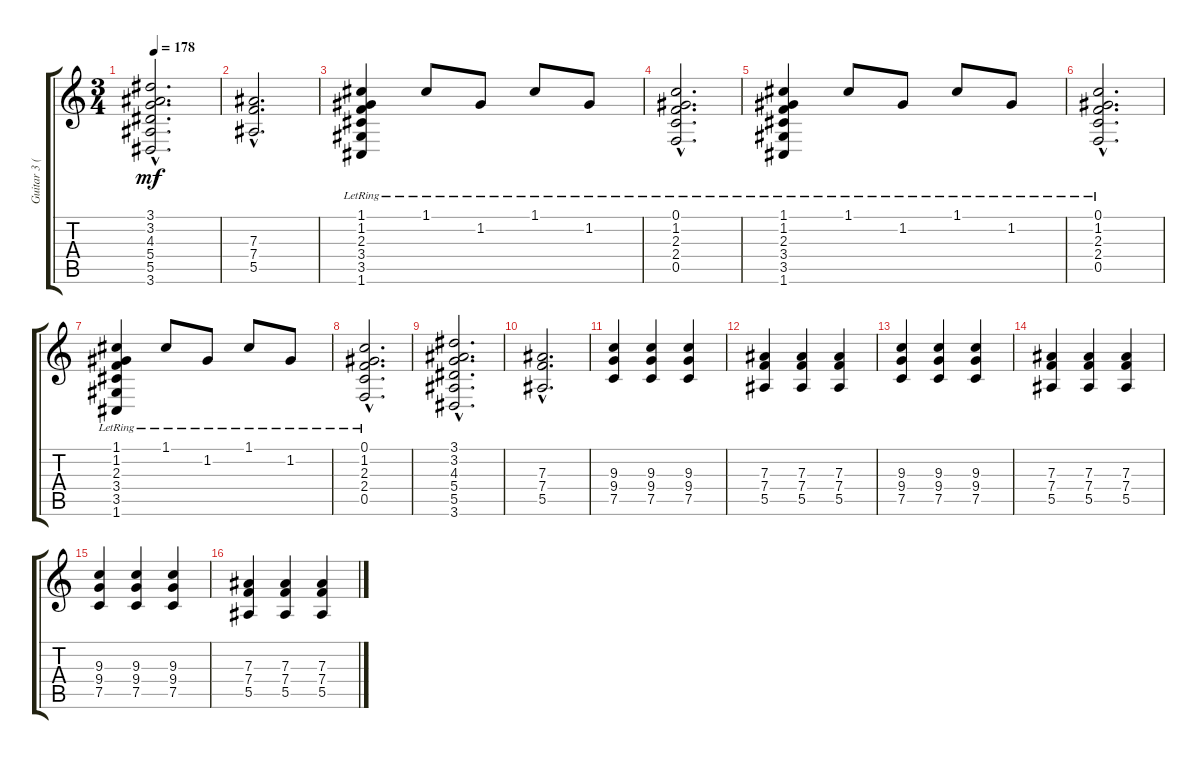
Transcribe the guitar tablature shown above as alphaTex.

\track ("Guitar 3 (Rhytm)" "Guitar 3 (") {instrument distortionguitar}
\staff {score tabs}
\tuning (C4 G3 Eb3 Bb2 F2 C2) {hide}
\ts (3 4)
\tempo 178
\clef g2
\ks c
(3.1{hac} 3.2{hac} 4.3{hac} 5.4{hac} 5.5{hac} 3.6{hac}).2{d dy mf} |
(7.3{hac} 7.4{hac} 5.5{hac}).2{d} |
(1.1{lr} 1.2{lr} 2.3{lr} 3.4{lr} 3.5{lr} 1.6{lr}).4 1.1{lr}.8 1.2{lr}.8 1.1{lr}.8 1.2{lr}.8 |
(0.1{hac lr} 1.2{hac lr} 2.3{hac lr} 2.4{hac lr} 0.5{hac lr}).2{d} |
(1.1{lr} 1.2{lr} 2.3{lr} 3.4{lr} 3.5{lr} 1.6{lr}).4 1.1{lr}.8 1.2{lr}.8 1.1{lr}.8 1.2{lr}.8 |
(0.1{hac lr} 1.2{hac lr} 2.3{hac lr} 2.4{hac lr} 0.5{hac lr}).2{d} |
(1.1{lr} 1.2{lr} 2.3{lr} 3.4{lr} 3.5{lr} 1.6{lr}).4 1.1{lr}.8 1.2{lr}.8 1.1{lr}.8 1.2{lr}.8 |
(0.1{hac lr} 1.2{hac lr} 2.3{hac lr} 2.4{hac lr} 0.5{hac lr}).2{d} |
(3.1{hac} 3.2{hac} 4.3{hac} 5.4{hac} 5.5{hac} 3.6{hac}).2{d} |
(7.3{hac} 7.4{hac} 5.5{hac}).2{d} |
(9.3 9.4 7.5).4 (9.3 9.4 7.5).4 (9.3 9.4 7.5).4 |
(7.3 7.4 5.5).4 (7.3 7.4 5.5).4 (7.3 7.4 5.5).4 |
(9.3 9.4 7.5).4 (9.3 9.4 7.5).4 (9.3 9.4 7.5).4 |
(7.3 7.4 5.5).4 (7.3 7.4 5.5).4 (7.3 7.4 5.5).4 |
(9.3 9.4 7.5).4 (9.3 9.4 7.5).4 (9.3 9.4 7.5).4 |
(7.3 7.4 5.5).4 (7.3 7.4 5.5).4 (7.3 7.4 5.5).4
